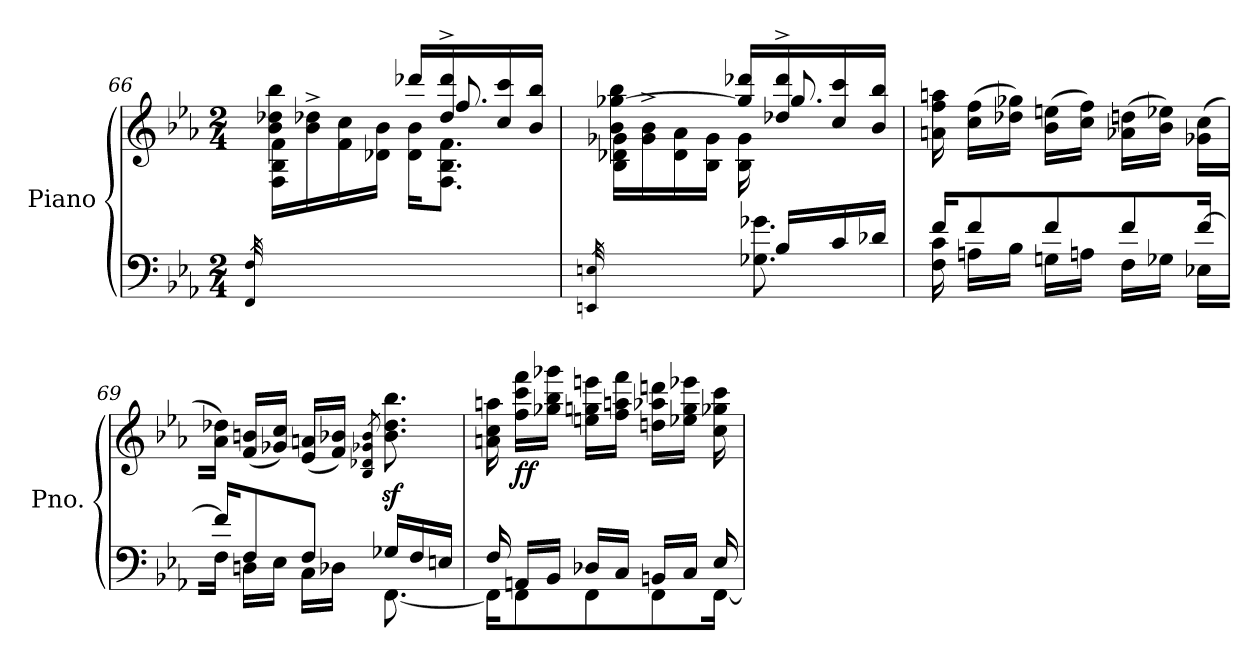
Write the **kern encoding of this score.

**kern	**kern	**dynam
*part1	*part1	*part1
*staff2	*staff1	*staff1/2
*I"Piano	*	*
*I'Pno.	*	*
!!LO:LB:g=z
*clefF4	*clefG2	*
*k[b-e-a-]	*k[b-e-a-]	*
*M2/4	*M2/4	*
=66	=66	=66
32qFF/ 32qF/	.	.
*	*^	*
*	*	*^	*
2ryy	4b-\ 4dd-X\ 4bb-\	4ryy	16F\ 16B-\ 16f\LL	.
.	.	.	16b-\^ 16dd-X\^	.
.	.	.	16f\ 16cc\	.
.	.	.	16d-X\ 16b-\JJ	.
.	16ddd-X/LL	16ryy	16d-\ 16b-\KL	.
.	16dd-/^ 16ddd-/^	8.ff/	8.F\ 8.B-\ 8.f\J	.
.	16cc/ 16ccc/	.	.	.
.	16b-/ 16bb-/JJ	.	.	.
=67	=67	=67	=67	=67
32qEEn/ 32qEn/	.	.	.	.
*^	*	*	*	*
*	*^	*	*	*	*
2ryy	16ryy	4ryy	4b-\ [4gg-X\ 4bb-\	4ryy	16B-\ 16d-X\ 16g-X\LL	.
.	16ryy@	.	.	.	16g-\^ 16b-\^	.
.	16ryy@	.	.	.	16d-\ 16a-\	.
.	16ryy@	.	.	.	16B-\ 16g-\JJ	.
.	16ryy@	16ryy	16gg-/] 16ddd-X/LL	16ryy	16B-\ 16g-\	.
.	16B-/LL	8.G-X\ 8.g-X\	16dd-X/^ 16ddd-/^	8.gg-/	8.ryy	.
.	16c/	.	16cc/ 16ccc/	.	.	.
.	16d-X/JJ	.	16b-/ 16bb-/JJ	.	.	.
*	*v	*v	*	*	*	*
*	*	*v	*v	*v	*
=68	=68	=68	=68
16f/KL	16F\ 16c\	16an\ 16ff\ 16aan\	.
8f/	16An\LL	(>16cc\ 16ff\LL	.
.	16B-\JJ	16dd-X\ 16gg-X\JJ)	.
8f/	16Gn\LL	(>16b-\ 16een\LL	.
.	16An\JJ	16cc\ 16ff\JJ)	.
8f/	16F\LL	(>16a-X\ 16ddn\LL	.
.	16G-X\JJ	16b-\ 16ee-X\JJ)	.
[16f/Jk	16E-X\LL	(>16g-X\ 16cc\LL	.
=69	=69	=69	=69
16f/KL]	16F\JJ	16a-\ 16dd-X\JJ)	.
8F/	16Dn\LL	(<16f/ 16bn/LL	.
.	16E-\JJ	16g-X/ 16cc/JJ)	.
8F/J	16C\LL	(<16e-/ 16an/LL	.
.	16D-X\JJ	16f/ 16b-X/JJ)	.
.	.	8qB-/ 8qd-X/ 8qg-X/ 8qb-/	.
16G-X/LL	[8.FF\	8.b-\z< 8.dd-\z< 8.bb-\z<	.
16F/	.	.	.
16En/JJ	.	.	.
!!LO:LB:g=z
=70	=70	=70	=70
16F/	16FF\KL]	16an\ 16cc\ 16aan\	.
!	!	!	!LO:DY:b
16AAn/LL	8FF\	16ff\ 16ccc\ 16fff\LL	ff
16BB-/JJ	.	16gg-X\ 16bb-\ 16ggg-X\JJ	.
16D-X/LL	8FF\	16een\ 16ggn\ 16eeen\LL	.
16C/JJ	.	16ff\ 16aan\ 16fff\JJ	.
16BBn/LL	8FF\	16ddn\ 16aa-X\ 16dddn\LL	.
16C/JJ	.	16ee-X\ 16gg\ 16eee-X\JJ	.
16E-/	[16FF\Jk	16cc\ 16gg-X\ 16ccc\	.
*v	*v	*	*
=	=	=
*-	*-	*-
